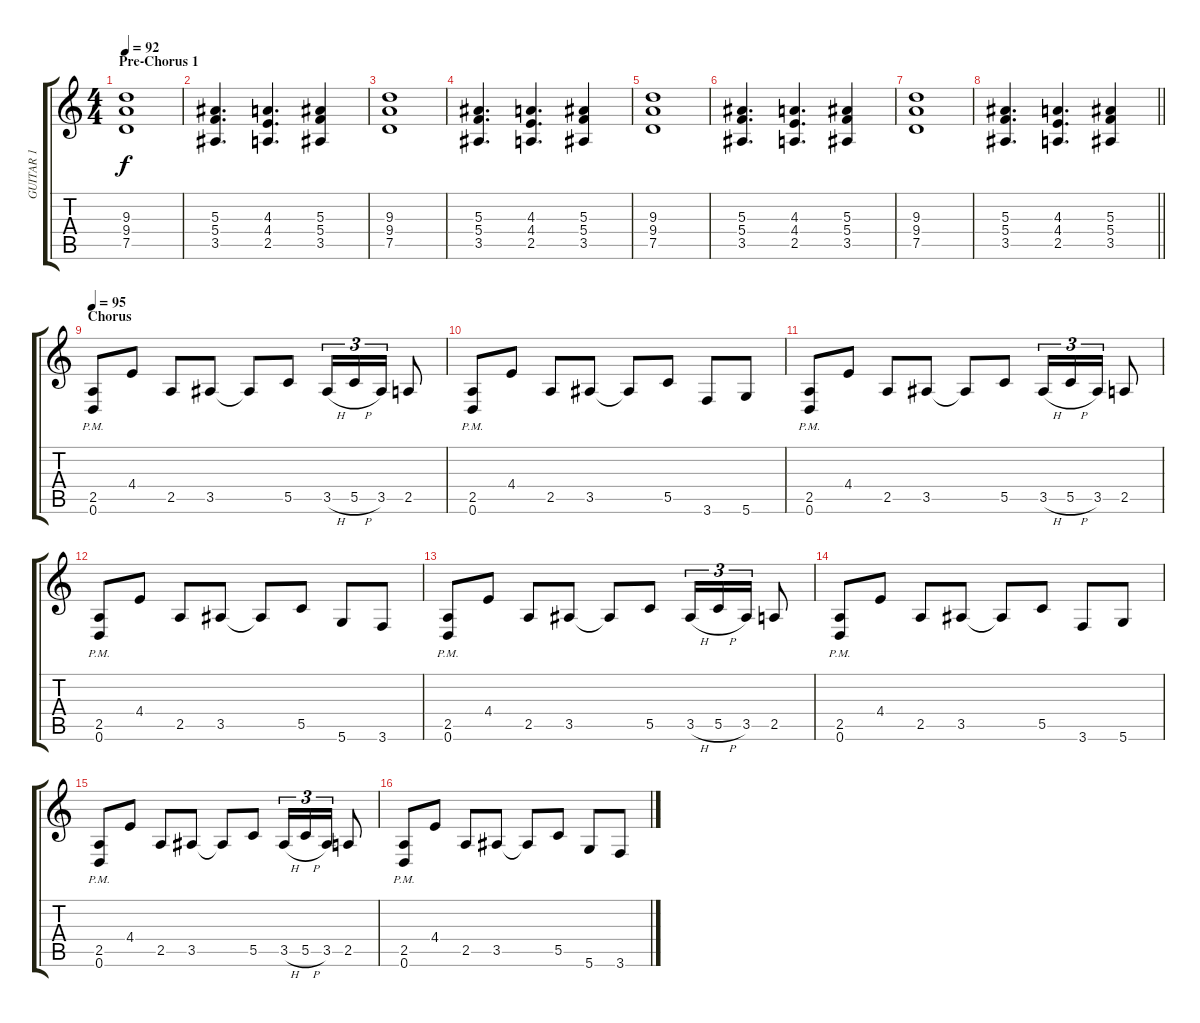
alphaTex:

\track ("GUITAR 1" "GUITAR 1") {instrument overdrivenguitar}
\staff {score tabs}
\tuning (D4 A3 F3 C3 G2 D2) {hide}
\ts (4 4)
\section ("" "Pre-Chorus 1")
\tempo 92
\clef g2
\ks c
(9.3 9.4 7.5).1{dy f} |
(5.3 5.4 3.5).4{d} (4.3 4.4 2.5).4{d} (5.3 5.4 3.5).4 |
(9.3 9.4 7.5).1 |
(5.3 5.4 3.5).4{d} (4.3 4.4 2.5).4{d} (5.3 5.4 3.5).4 |
(9.3 9.4 7.5).1 |
(5.3 5.4 3.5).4{d} (4.3 4.4 2.5).4{d} (5.3 5.4 3.5).4 |
(9.3 9.4 7.5).1 |
\barLineRight lightlight
(5.3 5.4 3.5).4{d} (4.3 4.4 2.5).4{d} (5.3 5.4 3.5).4 |
\section ("" "Chorus")
\tempo 95
(2.5{pm} 0.6{pm}).8 4.4.8 2.5.8 3.5.8 3.5{t}.8 5.5.8 3.5{h}.16{tu (3 2)} 5.5{h}.16{tu (3 2)} 3.5.16{tu (3 2)} 2.5.8 |
(2.5{pm} 0.6{pm}).8 4.4.8 2.5.8 3.5.8 3.5{t}.8 5.5.8 3.6.8 5.6.8 |
(2.5{pm} 0.6{pm}).8 4.4.8 2.5.8 3.5.8 3.5{t}.8 5.5.8 3.5{h}.16{tu (3 2)} 5.5{h}.16{tu (3 2)} 3.5.16{tu (3 2)} 2.5.8 |
(2.5{pm} 0.6{pm}).8 4.4.8 2.5.8 3.5.8 3.5{t}.8 5.5.8 5.6.8 3.6.8 |
(2.5{pm} 0.6{pm}).8 4.4.8 2.5.8 3.5.8 3.5{t}.8 5.5.8 3.5{h}.16{tu (3 2)} 5.5{h}.16{tu (3 2)} 3.5.16{tu (3 2)} 2.5.8 |
(2.5{pm} 0.6{pm}).8 4.4.8 2.5.8 3.5.8 3.5{t}.8 5.5.8 3.6.8 5.6.8 |
(2.5{pm} 0.6{pm}).8 4.4.8 2.5.8 3.5.8 3.5{t}.8 5.5.8 3.5{h}.16{tu (3 2)} 5.5{h}.16{tu (3 2)} 3.5.16{tu (3 2)} 2.5.8 |
(2.5{pm} 0.6{pm}).8 4.4.8 2.5.8 3.5.8 3.5{t}.8 5.5.8 5.6.8 3.6.8
